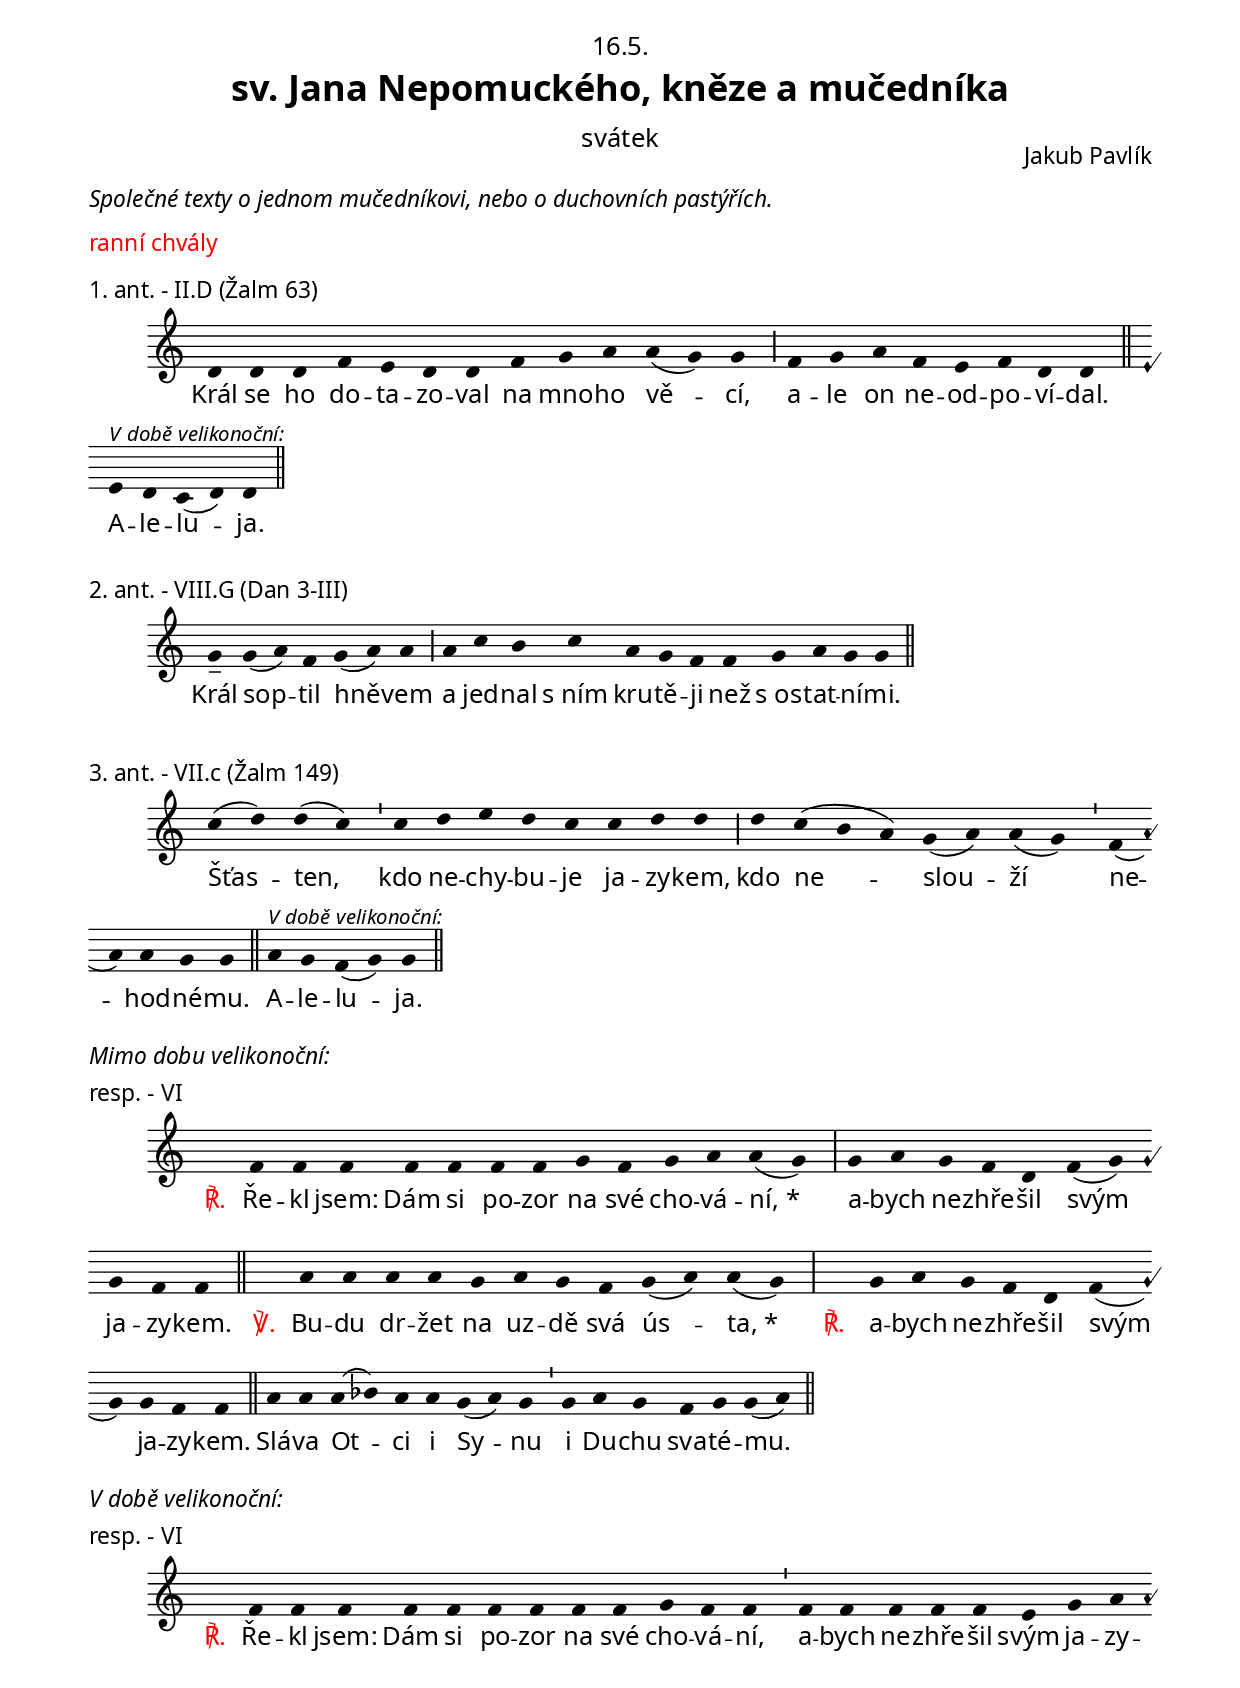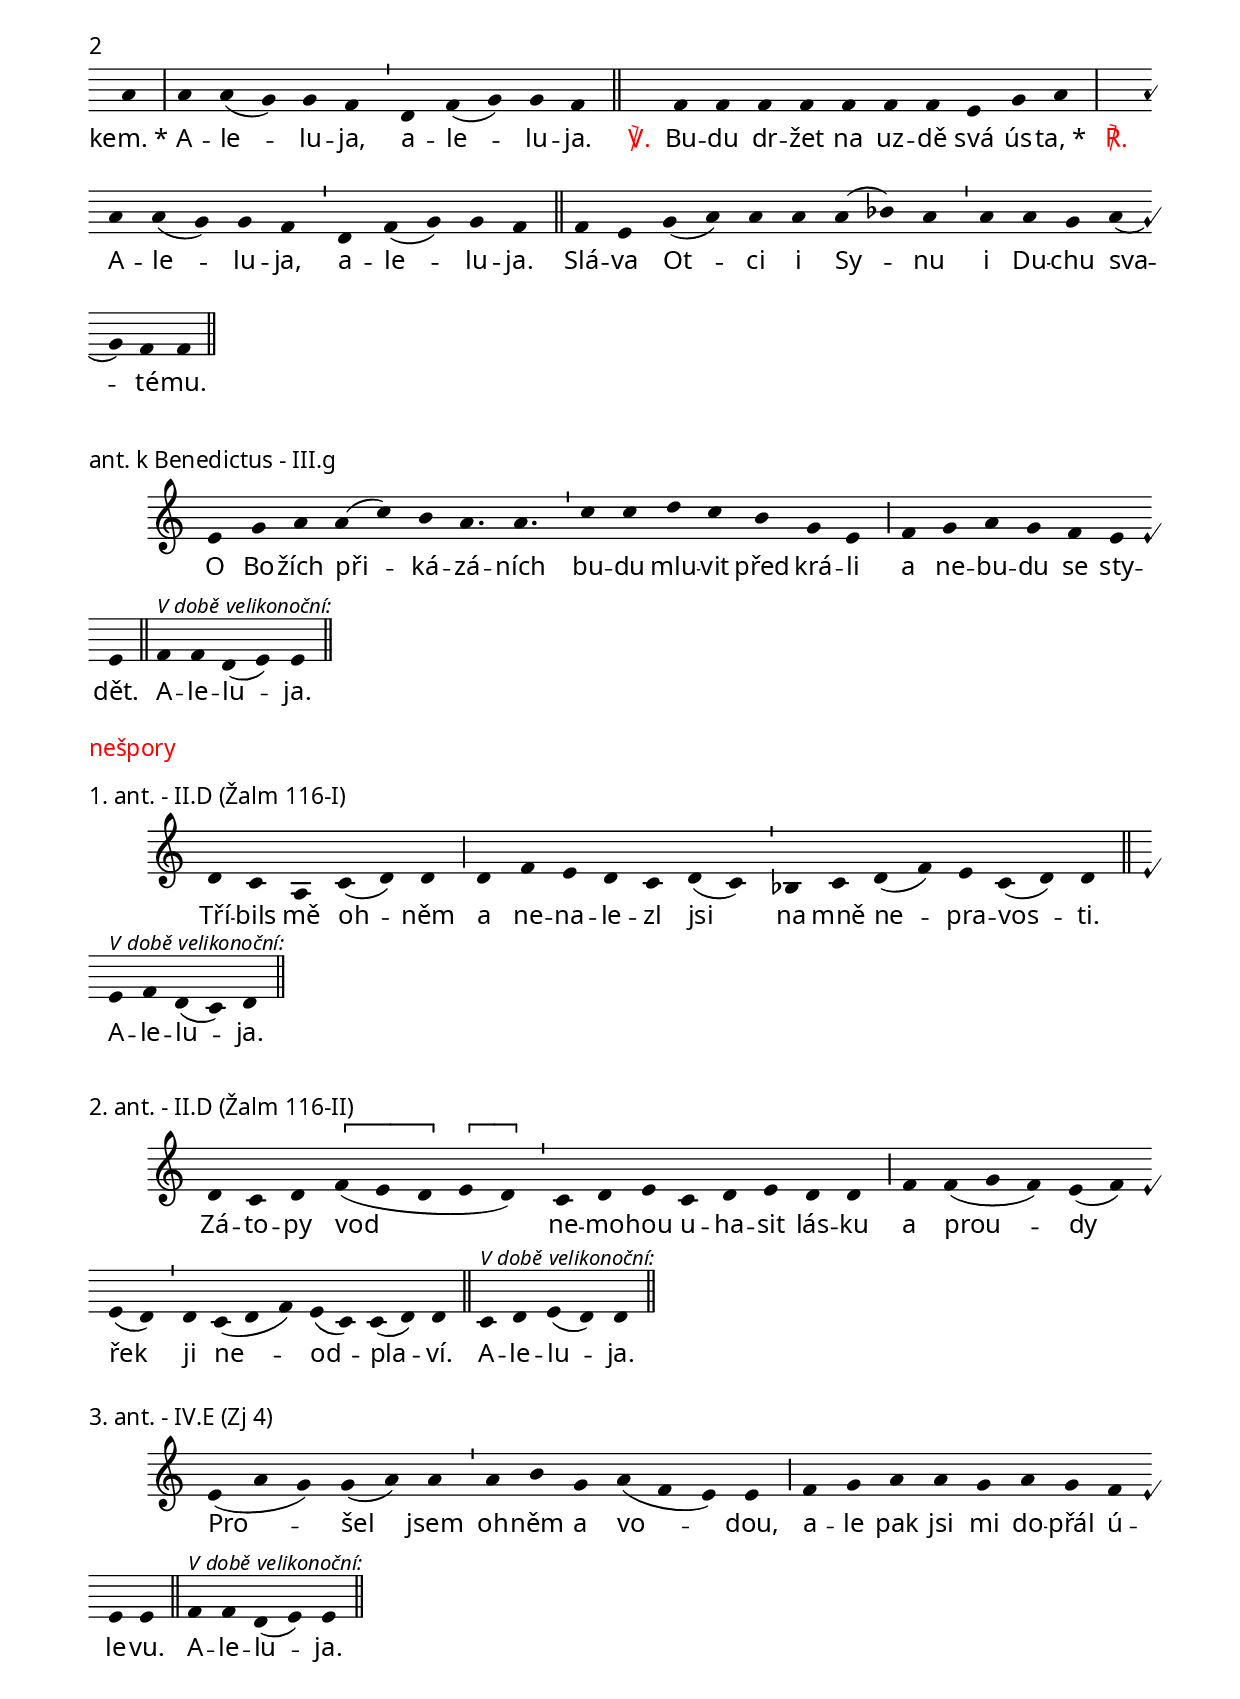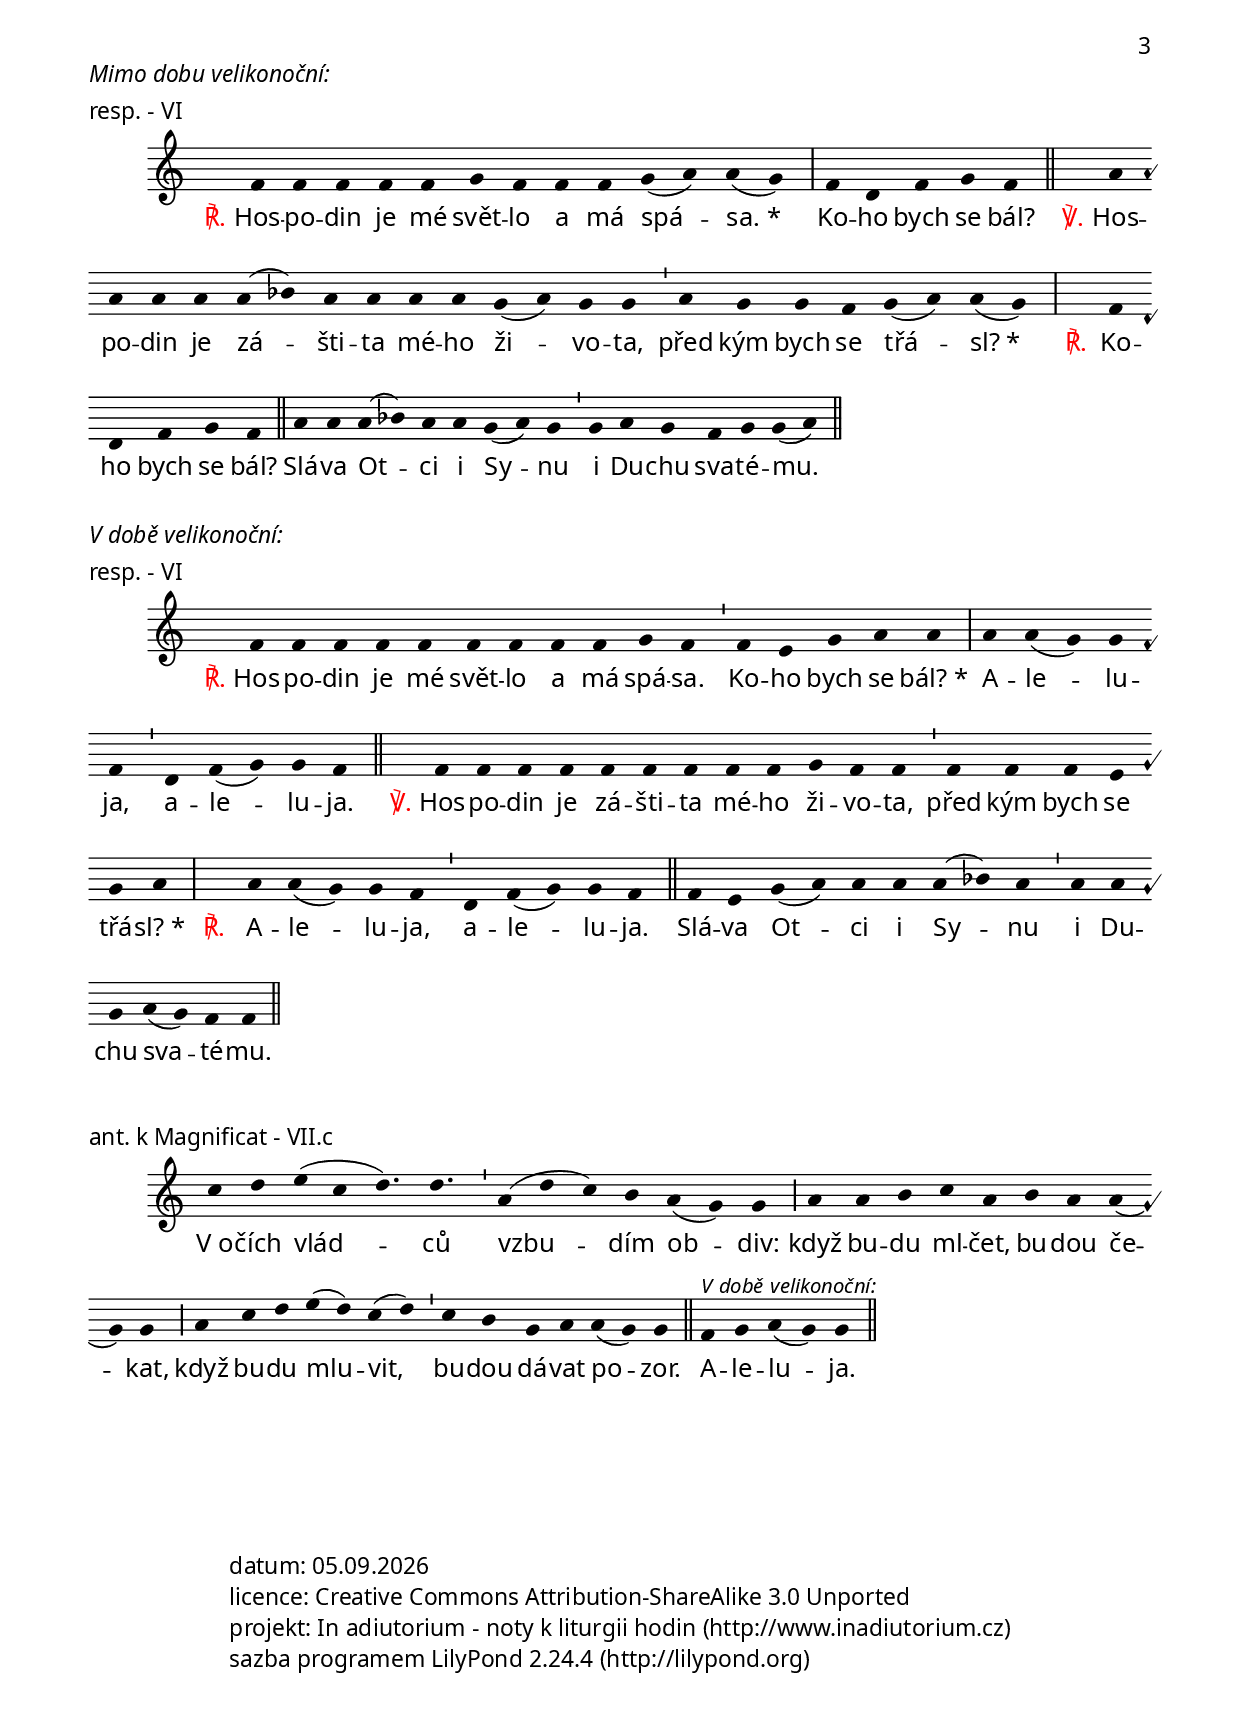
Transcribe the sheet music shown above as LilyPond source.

\version "2.15.37"

\include "../spolecne.ly"
\include "../dilyresponsorii.ly"

\header {
  title = \markup\titleSvatek
            "sv. Jana Nepomuckého, kněze a mučedníka"
            svátek
            16.5.
  composer = "Jakub Pavlík"
}

\markup\communia #'(#:mucednik #:pastyr)

\markup {\nadpisHodinka {"ranní chvály"}}

\score {
  \relative c' {
    \choralniRezim
    d d d f e d d f g a a( g) g \barMaior
    f g a f e f d d \barFinalis

    e^\markup\rubrVelikAleluja d c( d) d \barFinalis
  }
  \addlyrics {
    Král se ho do -- ta -- zo -- val na mno -- ho vě -- cí,
    a -- le on ne -- od -- po -- ví -- dal.

    A -- le -- lu -- ja.
  }
  \header {
    quid = "1. ant."
    modus = "II"
    differentia = "D"
    psalmus = "Žalm 63"
    id = "rch-a1"
    piece = \markup {\sestavTitulek}
  }
}

\score {
  \relative c'' {
    \choralniRezim
    g4-- g( a) f g( a) a \barMaior
    a c b c a g f f g a g g \barFinalis
  }
  \addlyrics {
    Král sop -- til hně -- vem
    a jed -- nal s_ním kru -- tě -- ji než s_os -- tat -- ní -- mi.
    % tady jsem aleluja nezapomnel, v breviari neni
  }
  \header {
    quid = "2. ant."
    modus = "VIII"
    differentia = "G"
    psalmus = "Dan 3-III"
    id = "rch-a2"
    piece = \markup {\sestavTitulek}
  }
}

\score {
  \relative c'' {
    \choralniRezim
    c4( d) d( c) \barMin
    c d e d c c d d \barMaior
    d c( b a) g( a) a( g) \barMin
    f( a) a g g \barFinalis

    a^\markup\rubrVelikAleluja g f( g) g \barFinalis
  }
  \addlyrics {
    Šťas -- ten,
    kdo ne -- chy -- bu -- je ja -- zy -- kem,
    kdo ne -- slou -- ží
    ne -- hod -- né -- mu.

    A -- le -- lu -- ja.
  }
  \header {
    quid = "3. ant."
    modus = "VII"
    differentia = "c"
    psalmus = "Žalm 149"
    id = "rch-a3"
    piece = \markup {\sestavTitulek}
  }
}

\markup\italic{Mimo dobu velikonoční:}

\score {
  \relative c' {
    \choralniRezim

    % R
    \neviditelna f
    f4 f f f f f f g f g a a( g) \barMax
    g a g f d f( g) g f f \barFinalis
    % V
    \neviditelna a
    a4 a a a g a g f g( a) a( g) \barMax
    % R
    \neviditelna a
    g a g f d f( g) g f f \barFinalis
    % Slava
    \respVIdoxologie \barFinalis
  }
  \addlyrics {
    \Response Ře -- kl jsem: Dám si po -- zor na své cho -- vá -- ní,_*
    a -- bych ne -- zhře -- šil svým ja -- zy -- kem.
    \Verse Bu -- du dr -- žet na uz -- dě svá ús -- ta,_*
    \Response a -- bych ne -- zhře -- šil svým ja -- zy -- kem.
    \textRespDoxologie
  }
  \header {
    quid = "resp."
    modus = "VI"
    id = "rch-resp"
    piece = \markup {\sestavTitulekResp}
  }
}

\markup\italic{V době velikonoční:}

\score {
  \relative c' {
    \choralniRezim

    % R
    \neviditelna f
    f4 f f f f f f f f g f f \barMin
    f f f f f e g a a \barMax
    \respVIalelujaResponsum \barFinalis
    % V
    \neviditelna f
    f f f f f f f e g a \barMax
    % R
    \neviditelna a
    \respVIalelujaResponsum \barFinalis
    % Slava
    \respVIalelujaDoxologie \barFinalis
  }
  \addlyrics {
    \Response Ře -- kl jsem: Dám si po -- zor na své cho -- vá -- ní,
    a -- bych ne -- zhře -- šil svým ja -- zy -- kem._* \textRespAleluja
    \Verse Bu -- du dr -- žet na uz -- dě svá ús -- ta,_*
    \Response \textRespAleluja
    \textRespDoxologie
  }
  \header {
    quid = "resp."
    modus = "VI"
    id = "rch-resp-velik"
    piece = \markup {\sestavTitulekResp}
  }
}

\score {
  \relative c' {
    \choralniRezim
    e4 g a a( c) b a4. a \barMin c4 c d c b g e \barMaior
    f g a g f e e \barFinalis

    f^\markup\rubrVelikAleluja f d( e) e \barFinalis
  }
  \addlyrics {
    O Bo -- žích při -- ká -- zá -- ních bu -- du mlu -- vit před krá -- li
    a ne -- bu -- du se sty -- dět.

    A -- le -- lu -- ja.
  }
  \header {
    quid = "ant. k Benedictus"
    modus = "III"
    differentia = "g"
    psalmus = ""
    id = "rch-aben"
    piece = \markup {\sestavTitulekBezZalmu}
  }
}

\markup {\nadpisHodinka {"nešpory"}}

\score {
  \relative c' {
    \choralniRezim
    d4 c a c( d) d \barMaior
    d f e d c d( c) \barMin bes c d( f) e c( d) d \barFinalis

    e^\markup\rubrVelikAleluja f d( c) d \barFinalis
  }
  \addlyrics {
    Tří -- bils mě oh -- něm
    a ne -- na -- le -- zl jsi na mně ne -- pra -- vos -- ti.

    A -- le -- lu -- ja.
  }
  \header {
    quid = "1. ant."
    modus = "II"
    differentia = "D"
    psalmus = "Žalm 116-I"
    id = "ne-a1"
    piece = \markup {\sestavTitulek}
  }
}

\score {
  \relative c' {
    \choralniRezim
    d4 c d \[ f( e d \] \[ e d) \] \barMin c d e c d e d d \barMaior
    f f( g f) e( f) e( d) \barMin d c( d f) e( c) c( d) d \barFinalis

    c^\markup\rubrVelikAleluja d e( d) d \barFinalis
  }
  \addlyrics {
    Zá -- to -- py vod ne -- mo -- hou u -- ha -- sit lás -- ku
    a prou -- dy řek ji ne -- od -- pla -- ví.

    A -- le -- lu -- ja.
  }
  \header {
    quid = "2. ant."
    modus = "II"
    differentia = "D"
    psalmus = "Žalm 116-II"
    id = "ne-a2"
    piece = \markup {\sestavTitulek}
  }
}

\score {
  \relative c' {
    \choralniRezim
    e4( a g) g( a) a \barMin
    a b g a( f e) e \barMaior
    f g a a g a g f e e \barFinalis

    f^\markup\rubrVelikAleluja f d( e) e \barFinalis
  }
  \addlyrics {
    Pro -- šel jsem
    oh -- něm a vo -- dou,
    a -- le pak jsi mi do -- přál ú -- le -- vu.

    A -- le -- lu -- ja.
  }
  \header {
    quid = "3. ant."
    modus = "IV"
    differentia = "E"
    psalmus = "Zj 4"
    id = "ne-a3"
    piece = \markup {\sestavTitulek}
  }
}

\markup\italic{Mimo dobu velikonoční:}

\score {
  \relative c' {
    \choralniRezim

    % R
    \neviditelna f
    f4 f f f f g f f f g( a) a( g) \barMax
    f d f g f \barFinalis
    % V
    \neviditelna a
    a4 a a a a( bes) a a a a g( a) g g \barMin
    a g g f g( a) a( g) \barMax
    % R
    \neviditelna a
    f d f g f \barFinalis
    % Slava
    \respVIdoxologie \barFinalis
  }
  \addlyrics {
    \Response Hos -- po -- din je mé svět -- lo a má spá -- sa._*
    Ko -- ho bych se bál?
    \Verse Hos -- po -- din je zá -- šti -- ta mé -- ho ži -- vo -- ta,
    před kým bych se třá -- sl?_*
    \Response Ko -- ho bych se bál?
    \textRespDoxologie
  }
  \header {
    quid = "resp."
    modus = "VI"
    id = "ne-resp"
    piece = \markup {\sestavTitulekResp}
  }
}

\markup\italic{V době velikonoční:}

\score {
  \relative c' {
    \choralniRezim

    % R
    \neviditelna f
    f4 f f f f f f f f g f \barMin f e g a a \barMax
    \respVIalelujaResponsum \barFinalis
    % V
    \neviditelna f
    f4 f f f f f f f f g f f \barMin f f f e g a \barMax
    % R
    \neviditelna a
    \respVIalelujaResponsum \barFinalis
    % Slava
    \respVIalelujaDoxologie \barFinalis
  }
  \addlyrics {
    \Response Hos -- po -- din je mé svět -- lo a má spá -- sa.
    Ko -- ho bych se bál?_* \textRespAleluja
    \Verse Hos -- po -- din je zá -- šti -- ta mé -- ho ži -- vo -- ta,
    před kým bych se třá -- sl?_*
    \Response \textRespAleluja
    \textRespDoxologie
  }
  \header {
    quid = "resp."
    modus = "VI"
    id = "ne-resp-velik"
    piece = \markup {\sestavTitulekResp}
  }
}

\score {
  \relative c'' {
    \choralniRezim
    c d e( c d4.) d \barMin a4( d c) b a( g) g \barMaior
    a a b c a b a a( g) g \barMaior
    a c d e( d) c( d) \barMin c b g a a( g) g \barFinalis

    f^\markup\rubrVelikAleluja g a( g) g \barFinalis
  }
  \addlyrics {
    V_o -- čích vlád -- ců vzbu -- dím ob -- div:
    když bu -- du ml -- čet, bu -- dou če -- kat,
    když bu -- du mlu -- vit, bu -- dou dá -- vat po -- zor.

    A -- le -- lu -- ja.
  }
  \header {
    quid = "ant. k Magnificat"
    modus = "VII"
    differentia = "c"
    psalmus = ""
    id = "ne-amag"
    piece = \markup {\sestavTitulekBezZalmu}
  }
}